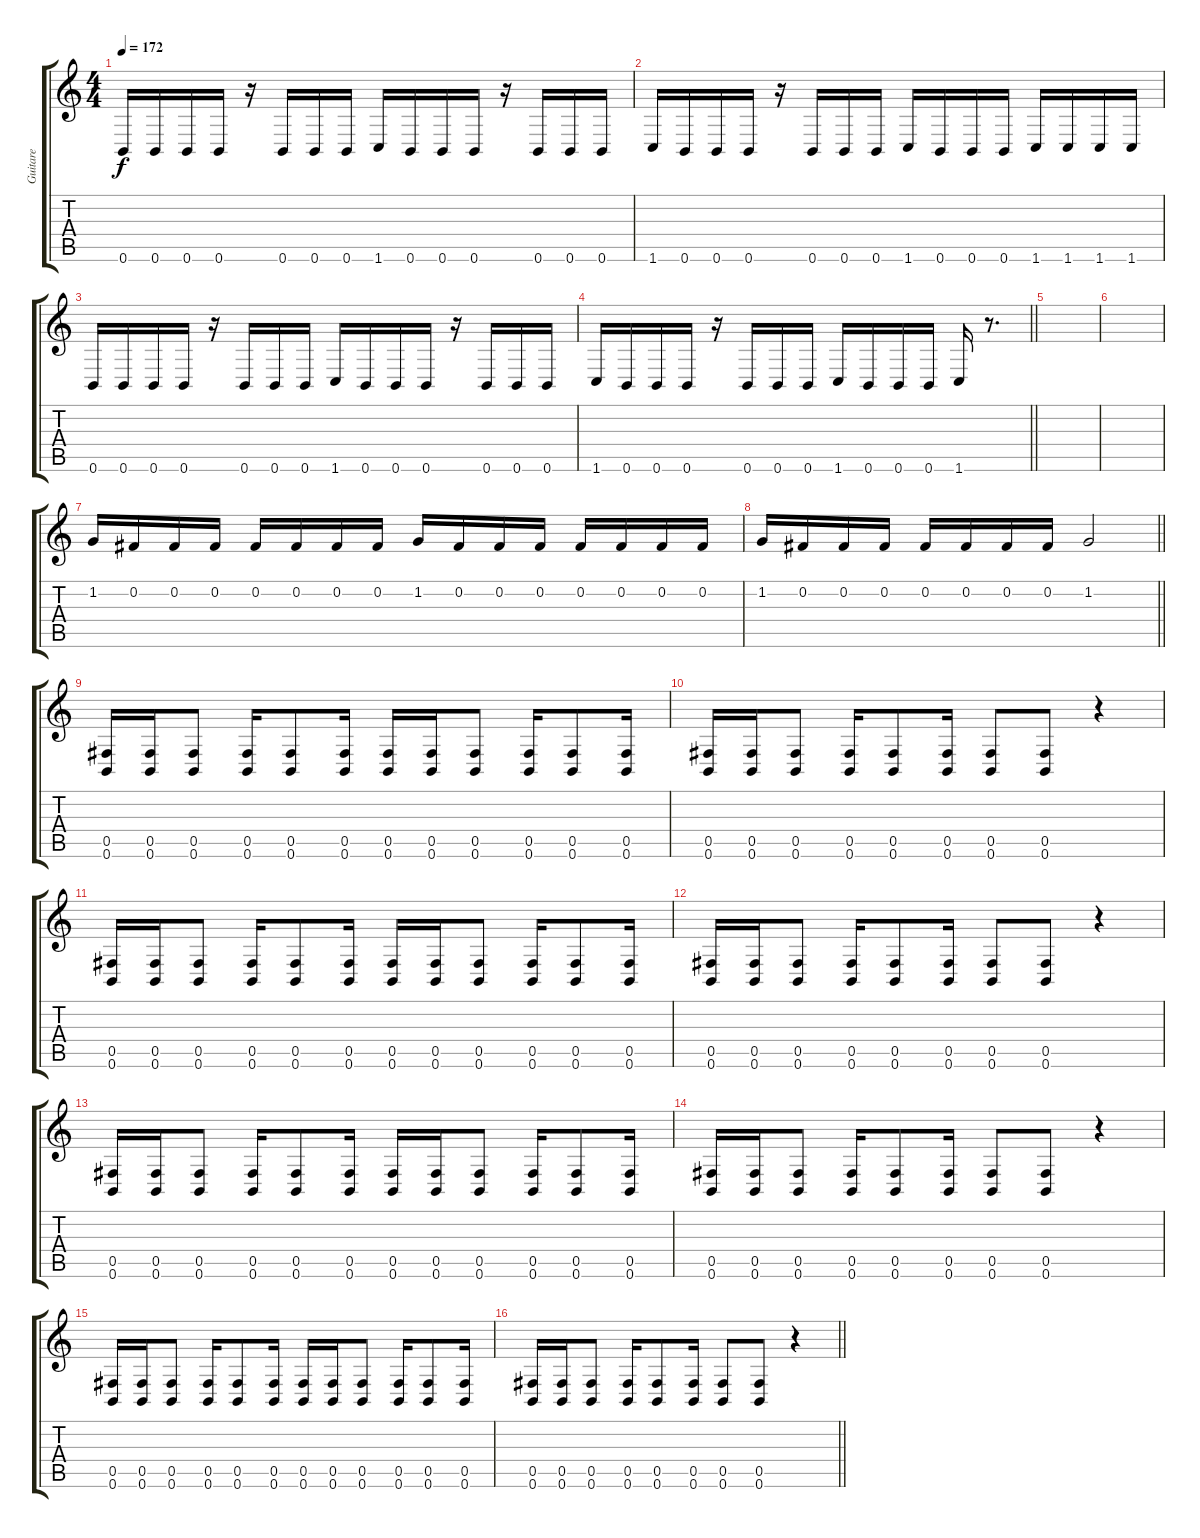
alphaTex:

\track ("Guitare" "Guitare") {instrument distortionguitar}
\staff {score tabs}
\tuning (B3 Gb3 D3 B2 Gb2 B1) {hide}
\ts (4 4)
\tempo 172
\clef g2
\ks c
0.6.16{dy f} 0.6.16 0.6.16 0.6.16 r.16 0.6.16 0.6.16 0.6.16 1.6.16 0.6.16 0.6.16 0.6.16 r.16 0.6.16 0.6.16 0.6.16 |
1.6.16 0.6.16 0.6.16 0.6.16 r.16 0.6.16 0.6.16 0.6.16 1.6.16 0.6.16 0.6.16 0.6.16 1.6.16 1.6.16 1.6.16 1.6.16 |
0.6.16 0.6.16 0.6.16 0.6.16 r.16 0.6.16 0.6.16 0.6.16 1.6.16 0.6.16 0.6.16 0.6.16 r.16 0.6.16 0.6.16 0.6.16 |
\barLineRight lightlight
1.6.16 0.6.16 0.6.16 0.6.16 r.16 0.6.16 0.6.16 0.6.16 1.6.16 0.6.16 0.6.16 0.6.16 1.6.16 r.8{d} |
|
|
1.2.16 0.2.16 0.2.16 0.2.16 0.2.16 0.2.16 0.2.16 0.2.16 1.2.16 0.2.16 0.2.16 0.2.16 0.2.16 0.2.16 0.2.16 0.2.16 |
\barLineRight lightlight
1.2.16 0.2.16 0.2.16 0.2.16 0.2.16 0.2.16 0.2.16 0.2.16 1.2.2 |
(0.5 0.6).16 (0.5 0.6).16 (0.5 0.6).8 (0.5 0.6).16 (0.5 0.6).8 (0.5 0.6).16 (0.5 0.6).16 (0.5 0.6).16 (0.5 0.6).8 (0.5 0.6).16 (0.5 0.6).8 (0.5 0.6).16 |
(0.5 0.6).16 (0.5 0.6).16 (0.5 0.6).8 (0.5 0.6).16 (0.5 0.6).8 (0.5 0.6).16 (0.5 0.6).8 (0.5 0.6).8 r.4 |
(0.5 0.6).16 (0.5 0.6).16 (0.5 0.6).8 (0.5 0.6).16 (0.5 0.6).8 (0.5 0.6).16 (0.5 0.6).16 (0.5 0.6).16 (0.5 0.6).8 (0.5 0.6).16 (0.5 0.6).8 (0.5 0.6).16 |
(0.5 0.6).16 (0.5 0.6).16 (0.5 0.6).8 (0.5 0.6).16 (0.5 0.6).8 (0.5 0.6).16 (0.5 0.6).8 (0.5 0.6).8 r.4 |
(0.5 0.6).16 (0.5 0.6).16 (0.5 0.6).8 (0.5 0.6).16 (0.5 0.6).8 (0.5 0.6).16 (0.5 0.6).16 (0.5 0.6).16 (0.5 0.6).8 (0.5 0.6).16 (0.5 0.6).8 (0.5 0.6).16 |
(0.5 0.6).16 (0.5 0.6).16 (0.5 0.6).8 (0.5 0.6).16 (0.5 0.6).8 (0.5 0.6).16 (0.5 0.6).8 (0.5 0.6).8 r.4 |
(0.5 0.6).16 (0.5 0.6).16 (0.5 0.6).8 (0.5 0.6).16 (0.5 0.6).8 (0.5 0.6).16 (0.5 0.6).16 (0.5 0.6).16 (0.5 0.6).8 (0.5 0.6).16 (0.5 0.6).8 (0.5 0.6).16 |
\barLineRight lightlight
(0.5 0.6).16 (0.5 0.6).16 (0.5 0.6).8 (0.5 0.6).16 (0.5 0.6).8 (0.5 0.6).16 (0.5 0.6).8 (0.5 0.6).8 r.4
